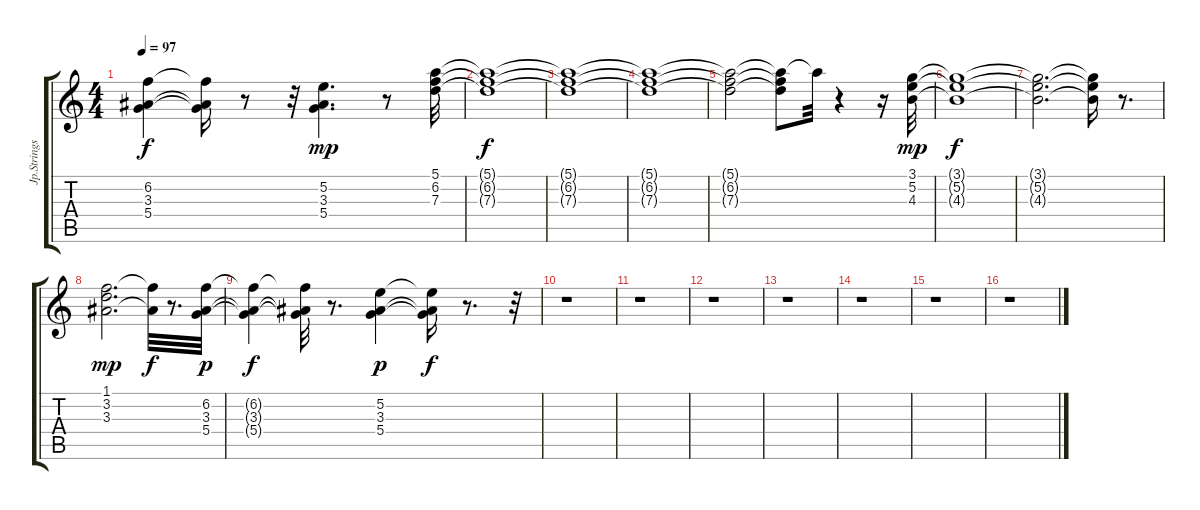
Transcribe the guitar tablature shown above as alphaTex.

\track ("Jp.Strings" "Jp.Strings") {instrument acousticguitarsteel}
\staff {score tabs}
\tuning (E4 B3 G3 D3 A2 E2) {hide}
\ts (4 4)
\tempo 97
\clef g2
\ks c
(6.2{t} 3.3{t} 5.4{t}).4{dy f} (6.2{t} 3.3{t} 5.4{t}).16 r.8 r.32 (5.2 3.3 5.4).4{d dy mp} r.8 (5.1 6.2 7.3).32 |
(5.1{t} 6.2{t} 7.3{t}).1{dy f} |
(5.1{t} 6.2{t} 7.3{t}).1 |
(5.1{t} 6.2{t} 7.3{t}).1 |
(5.1{t} 6.2{t} 7.3{t}).2 (5.1{t} 6.2{t} 7.3{t}).8 5.1{t}.32 r.4 r.16 (3.1 5.2 4.3).32{dy mp} |
(3.1{t} 5.2{t} 4.3{t}).1{dy f} |
(3.1{t} 5.2{t} 4.3{t}).2{d} (3.1{t} 5.2{t} 4.3{t}).16 r.8{d} |
(1.1 3.2 3.3).2{d dy mp} (1.1{t} 3.3{t}).32{dy f} r.8{d} (6.2 3.3 5.4).32{dy p} |
(6.2{t} 3.3{t} 5.4{t}).4{dy f} (6.2{t} 3.3{t} 5.4{t}).32 r.8{d} (5.2 3.3 5.4).4{dy p} (5.2{t} 3.3{t} 5.4{t}).16{dy f} r.8{d} r.32 |
r.1 |
r.1 |
r.1 |
r.1 |
r.1 |
r.1 |
r.1
